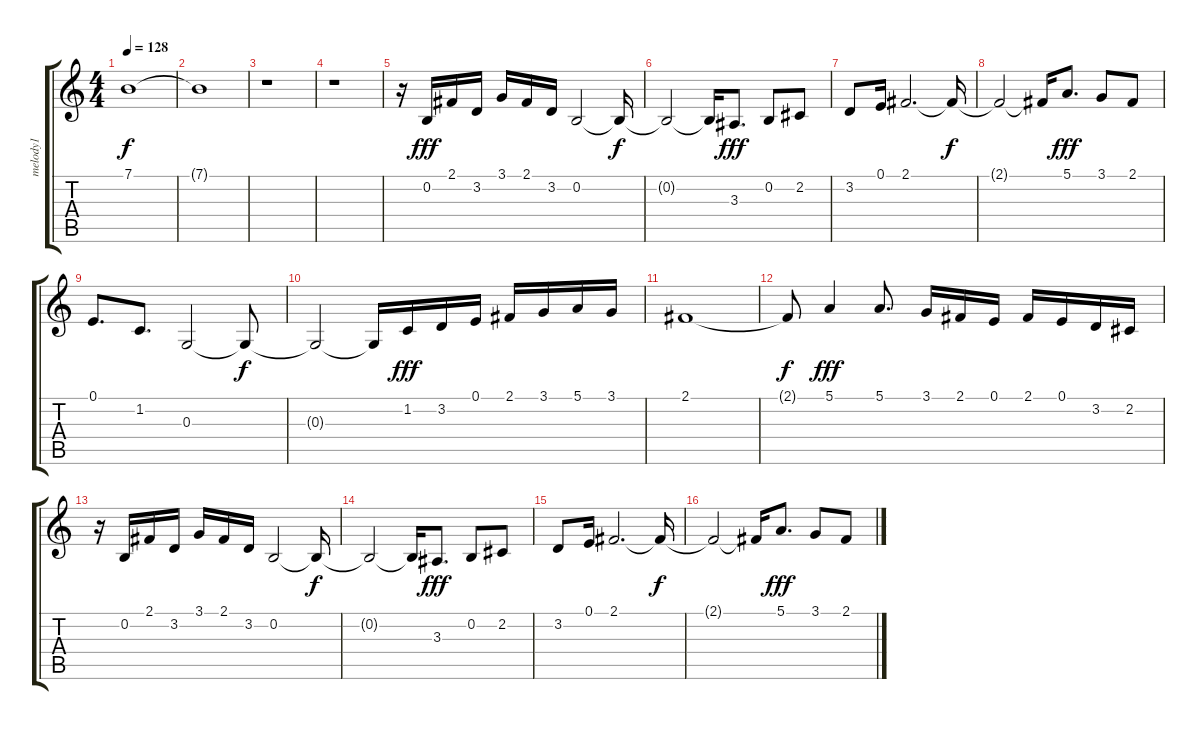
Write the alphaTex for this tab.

\track ("melody1" "melody1") {instrument stringensemble1}
\staff {score tabs}
\tuning (E4 B3 G3 D3 A2 E2) {hide}
\ts (4 4)
\tempo 128
\clef g2
\ks c
7.1.1{dy f} |
7.1{t}.1 |
r.1 |
r.1 |
r.16 0.2.16{dy fff} 2.1.16 3.2.16 3.1.16 2.1.16 3.2.16 0.2.2 0.2{t}.16{dy f} |
0.2{t}.2 0.2{t}.16 3.3.8{d dy fff} 0.2.8 2.2.8 |
3.2.8 0.1.16 2.1.2{d} 2.1{t}.16{dy f} |
2.1{t}.2 2.1{t}.16 5.1.8{d dy fff} 3.1.8 2.1.8 |
0.1.8{d} 1.2.8{d} 0.3.2 0.3{t}.8{dy f} |
0.3{t}.2 0.3{t}.16 1.2.16{dy fff} 3.2.16 0.1.16 2.1.16 3.1.16 5.1.16 3.1.16 |
2.1.1 |
2.1{t}.8{dy f} 5.1.4{dy fff} 5.1.8{d} 3.1.16 2.1.16 0.1.16 2.1.16 0.1.16 3.2.16 2.2.16 |
r.16 0.2.16 2.1.16 3.2.16 3.1.16 2.1.16 3.2.16 0.2.2 0.2{t}.16{dy f} |
0.2{t}.2 0.2{t}.16 3.3.8{d dy fff} 0.2.8 2.2.8 |
3.2.8 0.1.16 2.1.2{d} 2.1{t}.16{dy f} |
2.1{t}.2 2.1{t}.16 5.1.8{d dy fff} 3.1.8 2.1.8
